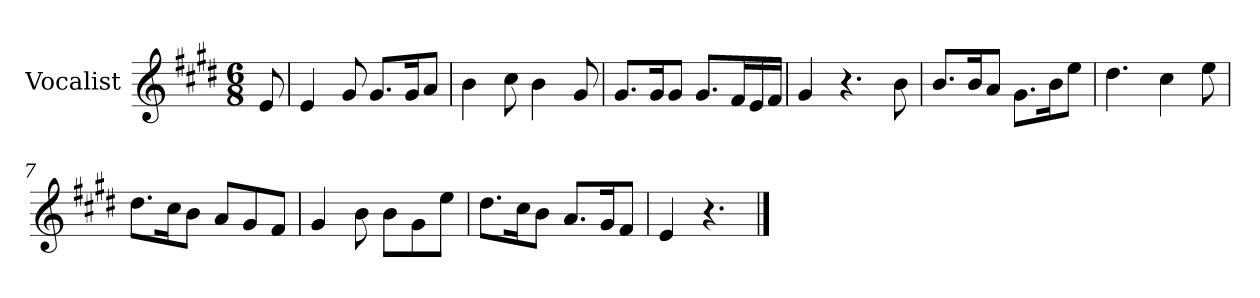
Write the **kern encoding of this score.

**kern
*part1
*staff1
*I"Vocalist
*k[f#c#g#d#]
*E:
*M6/8
=
8e
=1
4e
8g#
8.g#L
16g#K
8aJ
=2
4b
8cc#
4b
8g#
=3
8.g#L
16g#K
8g#J
8.g#L
16f#L
16e
16f#JJ
=4
4g#
4.r
8b
=5
8.bL
16bK
8aJ
8.g#L
16bK
8eeJ
=6
4.dd#
4cc#
8ee
=7
8.dd#L
16cc#K
8bJ
8aL
8g#
8f#J
=8
4g#
8b
8bL
8g#
8eeJ
=9
8.dd#L
16cc#K
8bJ
8.aL
16g#K
8f#J
=10
4e
4.r
==
*-
